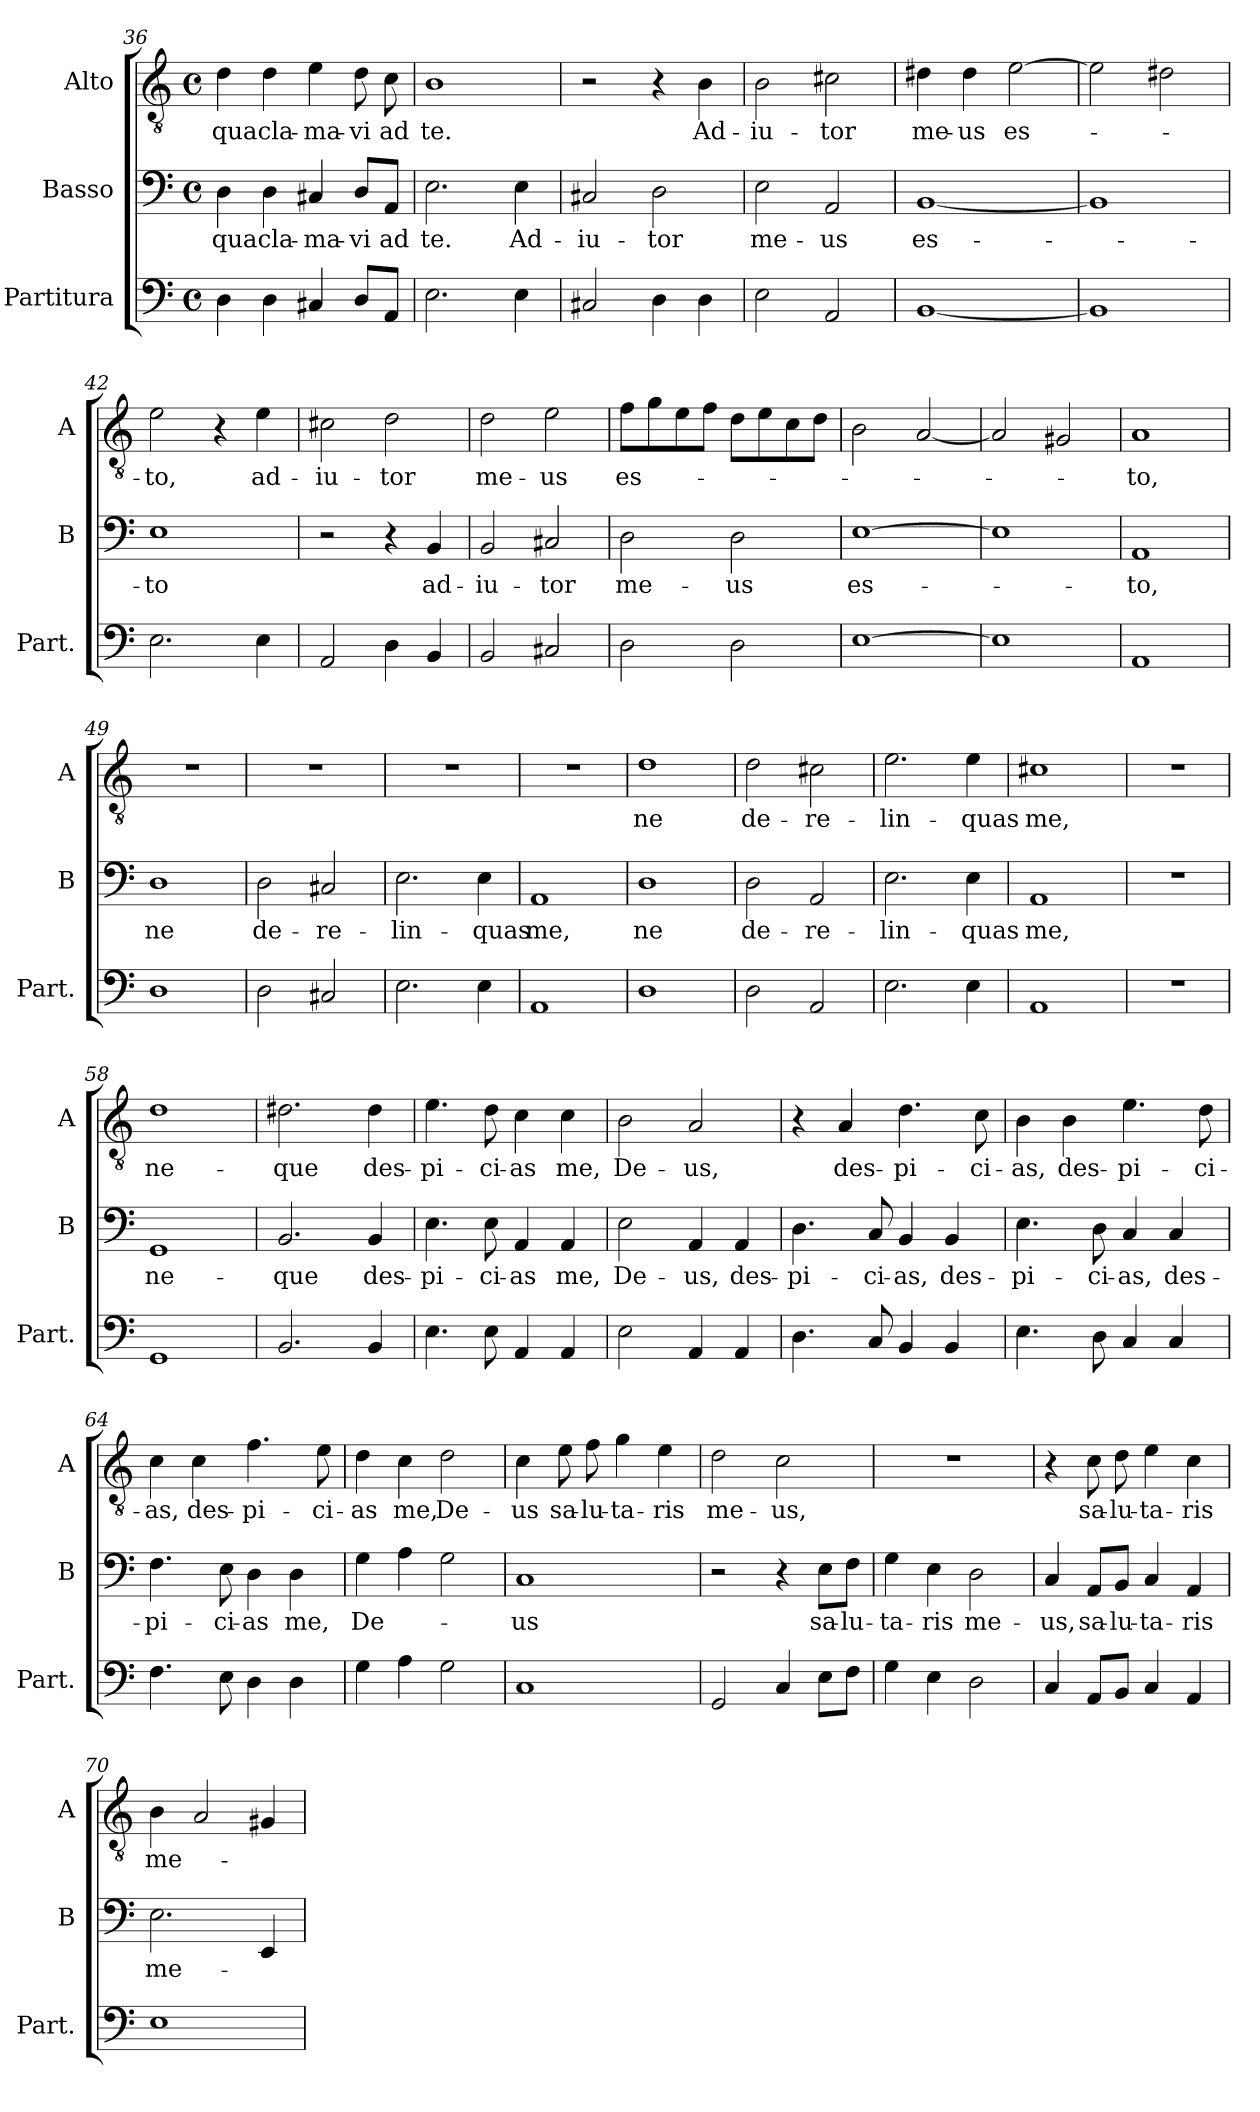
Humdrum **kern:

**kern	**kern	**text	**kern	**text
*part3	*part2	*part2	*part1	*part1
*staff3	*staff2	*staff2	*staff1	*staff1
*I"Partitura	*I"Basso	*	*I"Alto	*
*I'Part.	*I'B	*	*I'A	*
*clefF4	*clefF4	*	*clefGv2	*
*k[]	*k[]	*	*k[]	*
*M4/4	*M4/4	*	*M4/4	*
*met(c)	*met(c)	*	*met(c)	*
=36	=36	=36	=36	=36
4D\	4D\	qua	4d\	qua
4D\	4D\	cla-	4d\	cla-
4C#X/	4C#X/	-ma-	4e\	-ma-
8D/L	8D/L	-vi	8d\	-vi
8AA/J	8AA/J	ad	8c\	ad
=37	=37	=37	=37	=37
2.E\	2.E\	te.	1B	te.
4E\	4E\	Ad-	.	.
=38	=38	=38	=38	=38
2C#X/	2C#X/	-iu-	2r	.
4D\	2D\	-tor	4r	.
4D>\	.	.	4B\	Ad-
=39	=39	=39	=39	=39
2E\	2E\	me-	2B\	-iu-
2AA/	2AA/	-us	2c#X\	-tor
=40	=40	=40	=40	=40
[1BB	[1BB	es-	4d#X\	me-
.	.	.	4d#\	-us
.	.	.	[2e\	es-
=41	=41	=41	=41	=41
1BB]	1BB]	.	2e\]	.
.	.	.	2d#X\	.
=42	=42	=42	=42	=42
2.E\	1E	-to	2e\	-to,
.	.	.	4r	.
4E\	.	.	4e\	ad-
=43	=43	=43	=43	=43
2AA/	2r	.	2c#X\	-iu-
4D\	4r	.	2d\	-tor
4BB>/	4BB/	ad-	.	.
=44	=44	=44	=44	=44
2BB>/	2BB/	-iu-	2d\	me-
2C#X/	2C#X/	-tor	2e\	-us
=45	=45	=45	=45	=45
2D\	2D\	me-	8f\L	es-
.	.	.	8g\	.
.	.	.	8e\	.
.	.	.	8f\J	.
2D\	2D\	-us	8d\L	.
.	.	.	8e\	.
.	.	.	8c\	.
.	.	.	8d\J	.
=46	=46	=46	=46	=46
[1E	[1E	es-	2B\	.
.	.	.	[2A/	.
=47	=47	=47	=47	=47
1E]	1E]	.	2A/]	.
.	.	.	2G#X/	.
=48	=48	=48	=48	=48
1AA	1AA	-to,	1A	-to,
=49	=49	=49	=49	=49
1D	1D	ne	1r	.
=50	=50	=50	=50	=50
2D\	2D\	de-	1r	.
2C#X/	2C#X/	-re-	.	.
=51	=51	=51	=51	=51
2.E\	2.E\	-lin-	1r	.
4E\	4E\	-quas	.	.
=52	=52	=52	=52	=52
1AA	1AA	me,	1r	.
=53	=53	=53	=53	=53
1D	1D	ne	1d	ne
=54	=54	=54	=54	=54
2D\	2D\	de-	2d\	de-
2AA/	2AA/	-re-	2c#X\	-re-
=55	=55	=55	=55	=55
2.E\	2.E\	-lin-	2.e\	-lin-
4E\	4E\	-quas	4e\	-quas
=56	=56	=56	=56	=56
1AA	1AA	me,	1c#X	me,
=57	=57	=57	=57	=57
1r	1r	.	1r	.
=58	=58	=58	=58	=58
1GG	1GG	ne-	1d	ne-
=59	=59	=59	=59	=59
2.BB/	2.BB/	-que	2.d#X\	-que
4BB/	4BB/	des-	4d#\	des-
=60	=60	=60	=60	=60
4.E\	4.E\	-pi-	4.e\	-pi-
8E\	8E\	-ci-	8d\	-ci-
4AA/	4AA/	-as	4c\	-as
4AA/	4AA/	me,	4c\	me,
=61	=61	=61	=61	=61
2E\	2E\	De-	2B\	De-
4AA/	4AA/	-us,	2A/	-us,
4AA/	4AA/	des-	.	.
=62	=62	=62	=62	=62
4.D\	4.D\	-pi-	4r	.
.	.	.	4A/	des-
8C/	8C/	-ci-	.	.
4BB/	4BB/	-as,	4.d\	-pi-
4BB/	4BB/	des-	.	.
.	.	.	8c\	-ci-
=63	=63	=63	=63	=63
4.E\	4.E\	-pi-	4B\	-as,
.	.	.	4B\	des-
8D\	8D\	-ci-	.	.
4C/	4C/	-as,	4.e\	-pi-
4C/	4C/	des-	.	.
.	.	.	8d\	-ci-
=64	=64	=64	=64	=64
4.F\	4.F\	-pi-	4c\	-as,
.	.	.	4c\	des-
8E\	8E\	-ci-	.	.
4D\	4D\	-as	4.f\	-pi-
4D\	4D\	me,	.	.
.	.	.	8e\	-ci-
=65	=65	=65	=65	=65
4G\	4G\	De-	4d\	-as
4A\	4A\	.	4c\	me,
2G\	2G\	.	2d\	De-
=66	=66	=66	=66	=66
1C	1C	-us	4c\	-us
.	.	.	8e\	sa-
.	.	.	8f\	-lu-
.	.	.	4g\	-ta-
.	.	.	4e\	-ris
=67	=67	=67	=67	=67
2GG/	2r	.	2d\	me-
4C/	4r	.	2c\	-us,
8E\L	8E\L	sa-	.	.
8F\J	8F\J	-lu-	.	.
=68	=68	=68	=68	=68
4G\	4G\	-ta-	1r	.
4E\	4E\	-ris	.	.
2D\	2D\	me-	.	.
=69	=69	=69	=69	=69
4C/	4C/	-us,	4r	.
8AA/L	8AA/L	sa-	8c\	sa-
8BB/J	8BB/J	-lu-	8d\	-lu-
4C/	4C/	-ta-	4e\	-ta-
4AA/	4AA/	-ris	4c\	-ris
=70	=70	=70	=70	=70
1E	2.E\	me-	4B\	me-
.	.	.	2A/	.
.	4EE/	.	4G#X/	.
=	=	=	=	=
*-	*-	*-	*-	*-
